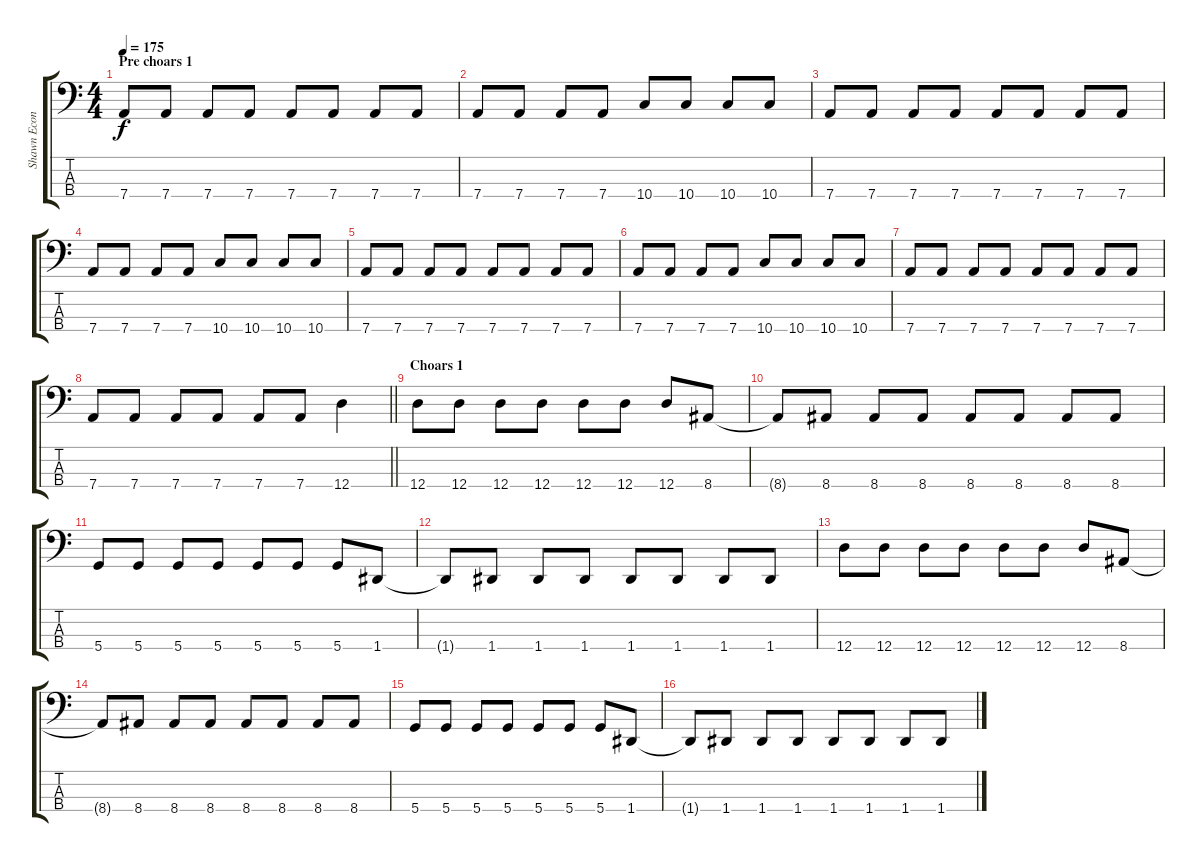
\track ("Shawn Economaki" "Shawn Econ") {instrument electricbasspick}
\staff {score tabs}
\tuning (G2 D2 A1 D1) {hide}
\ts (4 4)
\section ("" "Pre choars 1")
\tempo 175
\clef f4
\ks c
7.4.8{dy f} 7.4.8 7.4.8 7.4.8 7.4.8 7.4.8 7.4.8 7.4.8 |
7.4.8 7.4.8 7.4.8 7.4.8 10.4.8 10.4.8 10.4.8 10.4.8 |
7.4.8 7.4.8 7.4.8 7.4.8 7.4.8 7.4.8 7.4.8 7.4.8 |
7.4.8 7.4.8 7.4.8 7.4.8 10.4.8 10.4.8 10.4.8 10.4.8 |
7.4.8 7.4.8 7.4.8 7.4.8 7.4.8 7.4.8 7.4.8 7.4.8 |
7.4.8 7.4.8 7.4.8 7.4.8 10.4.8 10.4.8 10.4.8 10.4.8 |
7.4.8 7.4.8 7.4.8 7.4.8 7.4.8 7.4.8 7.4.8 7.4.8 |
\barLineRight lightlight
7.4.8 7.4.8 7.4.8 7.4.8 7.4.8 7.4.8 12.4.4 |
\section ("" "Choars 1")
12.4.8 12.4.8 12.4.8 12.4.8 12.4.8 12.4.8 12.4.8 8.4.8 |
8.4{t}.8 8.4.8 8.4.8 8.4.8 8.4.8 8.4.8 8.4.8 8.4.8 |
5.4.8 5.4.8 5.4.8 5.4.8 5.4.8 5.4.8 5.4.8 1.4.8 |
1.4{t}.8 1.4.8 1.4.8 1.4.8 1.4.8 1.4.8 1.4.8 1.4.8 |
12.4.8 12.4.8 12.4.8 12.4.8 12.4.8 12.4.8 12.4.8 8.4.8 |
8.4{t}.8 8.4.8 8.4.8 8.4.8 8.4.8 8.4.8 8.4.8 8.4.8 |
5.4.8 5.4.8 5.4.8 5.4.8 5.4.8 5.4.8 5.4.8 1.4.8 |
1.4{t}.8 1.4.8 1.4.8 1.4.8 1.4.8 1.4.8 1.4.8 1.4.8
